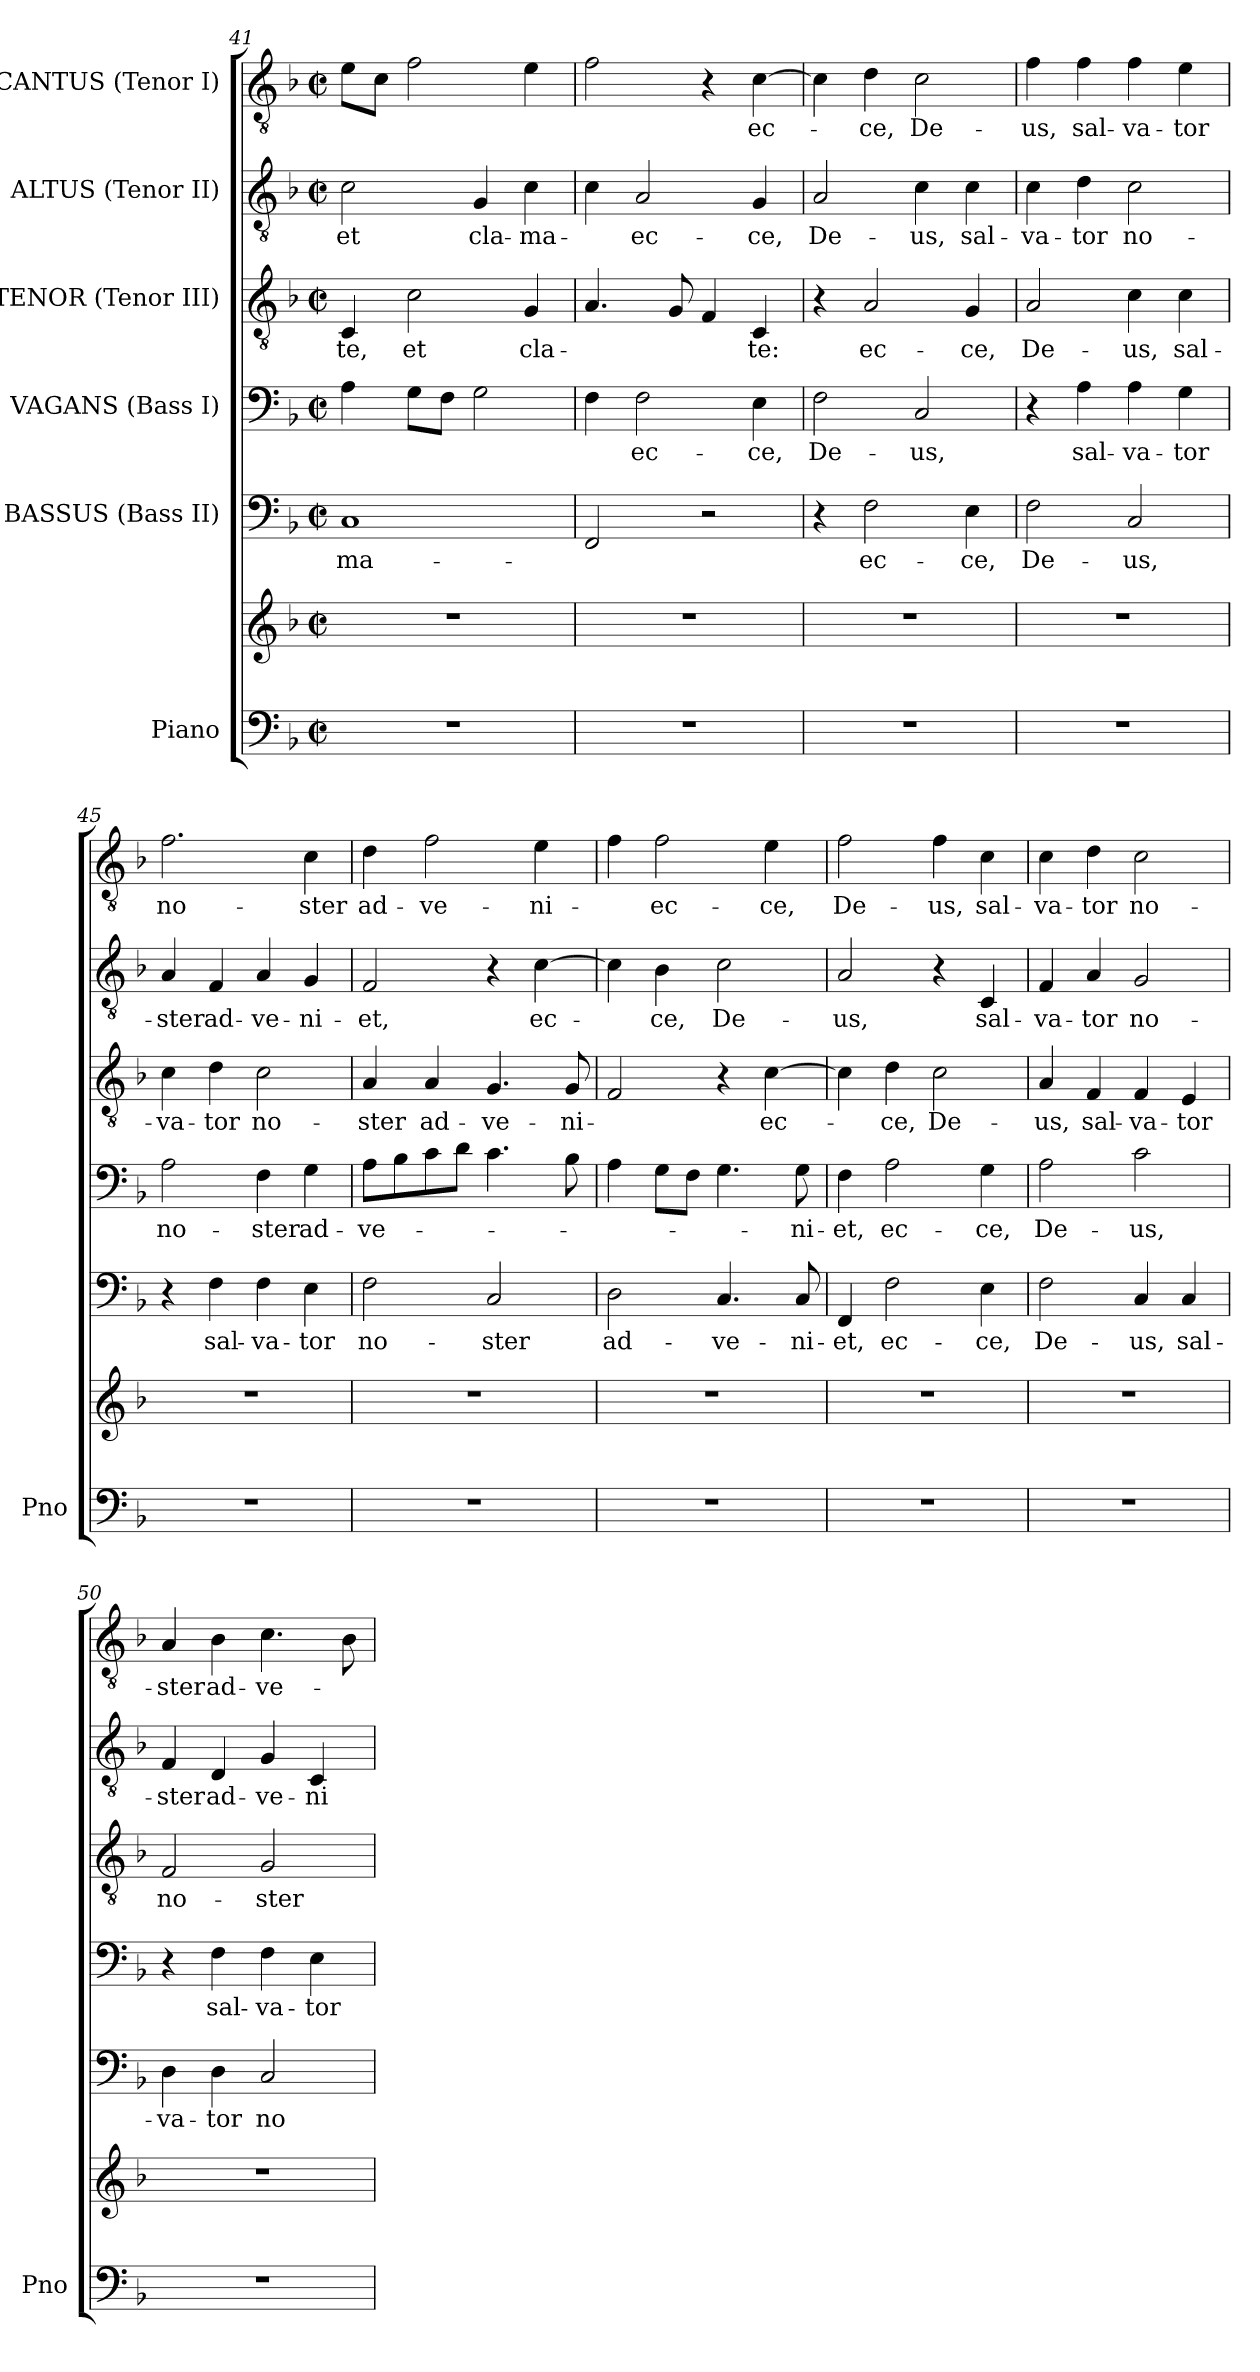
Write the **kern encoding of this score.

**kern	**kern	**kern	**text	**kern	**text	**kern	**text	**kern	**text	**kern	**text
*part6	*part6	*part5	*part5	*part4	*part4	*part3	*part3	*part2	*part2	*part1	*part1
*staff7	*staff6	*staff5	*staff5	*staff4	*staff4	*staff3	*staff3	*staff2	*staff2	*staff1	*staff1
*I"Piano	*	*I"BASSUS (Bass II)	*	*I"VAGANS (Bass I)	*	*I"TENOR (Tenor III)	*	*I"ALTUS (Tenor II)	*	*I"CANTUS (Tenor I)	*
*I'Pno	*	*	*	*	*	*	*	*	*	*	*
*clefF4	*clefG2	*clefF4	*	*clefF4	*	*clefGv2	*	*clefGv2	*	*clefGv2	*
*k[b-]	*k[b-]	*k[b-]	*	*k[b-]	*	*k[b-]	*	*k[b-]	*	*k[b-]	*
*F:	*F:	*F:	*	*F:	*	*F:	*	*F:	*	*F:	*
*M2/2	*M2/2	*M2/2	*	*M2/2	*	*M2/2	*	*M2/2	*	*M2/2	*
*met(c|)	*met(c|)	*met(c|)	*	*met(c|)	*	*met(c|)	*	*met(c|)	*	*met(c|)	*
=41	=41	=41	=41	=41	=41	=41	=41	=41	=41	=41	=41
1r	1r	1C	-ma-	4A\	.	4C/	-te,	2c\	et	8e\L	.
.	.	.	.	.	.	.	.	.	.	8c\J	.
.	.	.	.	8G\L	.	2c\	et	.	.	2f\	.
.	.	.	.	8F\J	.	.	.	.	.	.	.
.	.	.	.	2G\	.	.	.	4G/	cla-	.	.
.	.	.	.	.	.	4G/	cla-	4c\	-ma-	4e\	.
!!LO:PB:g=z
=42	=42	=42	=42	=42	=42	=42	=42	=42	=42	=42	=42
1r	1r	2FF/	­	4F\	­	4.A/	-­	4c\	­	2f\	­
.	.	.	.	2F\	ec-	.	.	2A/	ec-	.	.
.	.	.	.	.	.	8G/	.	.	.	.	.
.	.	2r	.	.	.	4F/	.	.	.	4r	.
.	.	.	.	4E\	-ce,	4C/	te:	4G/	-ce,	[4c\	ec-
=43	=43	=43	=43	=43	=43	=43	=43	=43	=43	=43	=43
1r	1r	4r	.	2F\	De-	4r	.	2A/	De-	4c\]	.
.	.	2F\	ec-	.	.	2A/	ec-	.	.	4d\	-ce,
.	.	.	.	2C/	-us,	.	.	4c\	-us,	2c\	De-
.	.	4E\	-ce,	.	.	4G/	-ce,	4c\	sal-	.	.
=44	=44	=44	=44	=44	=44	=44	=44	=44	=44	=44	=44
1r	1r	2F\	De-	4r	.	2A/	De-	4c\	-va-	4f\	-us,
.	.	.	.	4A\	sal-	.	.	4d\	-tor	4f\	sal-
.	.	2C/	-us,	4A\	-va-	4c\	-us,	2c\	no-	4f\	-va-
.	.	.	.	4G\	-tor	4c\	sal-	.	.	4e\	-tor
=45	=45	=45	=45	=45	=45	=45	=45	=45	=45	=45	=45
1r	1r	4r	.	2A\	no-	4c\	-va-	4A/	-ster	2.f\	no-
.	.	4F\	sal-	.	.	4d\	-tor	4F/	ad-	.	.
.	.	4F\	-va-	4F\	-ster	2c\	no-	4A/	-ve-	.	.
.	.	4E\	-tor	4G\	ad-	.	.	4G/	-ni-	4c\	-ster
=46	=46	=46	=46	=46	=46	=46	=46	=46	=46	=46	=46
1r	1r	2F\	no-	8A\L	-ve-	4A/	-ster	2F/	-et,	4d\	ad-
.	.	.	.	8B-\	.	.	.	.	.	.	.
.	.	.	.	8c\	.	4A/	ad-	.	.	2f\	-ve-
.	.	.	.	8d\J	.	.	.	.	.	.	.
.	.	2C/	-ster	4.c\	.	4.G/	-ve-	4r	.	.	.
.	.	.	.	.	.	.	.	[4c\	ec-	4e\	-ni-
.	.	.	.	8B-\	.	8G/	-ni-	.	.	.	.
!!LO:LB:g=z
=47	=47	=47	=47	=47	=47	=47	=47	=47	=47	=47	=47
1r	1r	2D\	ad-	4A\	-­-	2F/	­	4c\]	-­	4f\	­
.	.	.	.	8G\L	.	.	.	4B-\	ce,	2f\	ec-
.	.	.	.	8F\J	.	.	.	.	.	.	.
.	.	4.C/	-ve-	4.G\	.	4r	.	2c\	De-	.	.
.	.	.	.	.	.	[4c\	ec-	.	.	4e\	-ce,
.	.	8C/	-ni-	8G\	-ni-	.	.	.	.	.	.
=48	=48	=48	=48	=48	=48	=48	=48	=48	=48	=48	=48
1r	1r	4FF/	-et,	4F\	-et,	4c\]	.	2A/	-us,	2f\	De-
.	.	2F\	ec-	2A\	ec-	4d\	-ce,	.	.	.	.
.	.	.	.	.	.	2c\	De-	4r	.	4f\	-us,
.	.	4E\	-ce,	4G\	-ce,	.	.	4C/	sal-	4c\	sal-
=49	=49	=49	=49	=49	=49	=49	=49	=49	=49	=49	=49
1r	1r	2F\	De-	2A\	De-	4A/	-us,	4F/	-va-	4c\	-va-
.	.	.	.	.	.	4F/	sal-	4A/	-tor	4d\	-tor
.	.	4C/	-us,	2c\	-us,	4F/	-va-	2G/	no-	2c\	no-
.	.	4C/	sal-	.	.	4E/	-tor	.	.	.	.
=50	=50	=50	=50	=50	=50	=50	=50	=50	=50	=50	=50
1r	1r	4D\	-va-	4r	.	2F/	no-	4F/	-ster	4A/	-ster
.	.	4D\	-tor	4F\	sal-	.	.	4D/	ad-	4B-\	ad-
.	.	2C/	no-	4F\	-va-	2G/	-ster	4G/	-ve-	4.c\	-ve-
.	.	.	.	4E\	-tor	.	.	4C/	-ni-	.	.
.	.	.	.	.	.	.	.	.	.	8B-\	.
=	=	=	=	=	=	=	=	=	=	=	=
*-	*-	*-	*-	*-	*-	*-	*-	*-	*-	*-	*-
